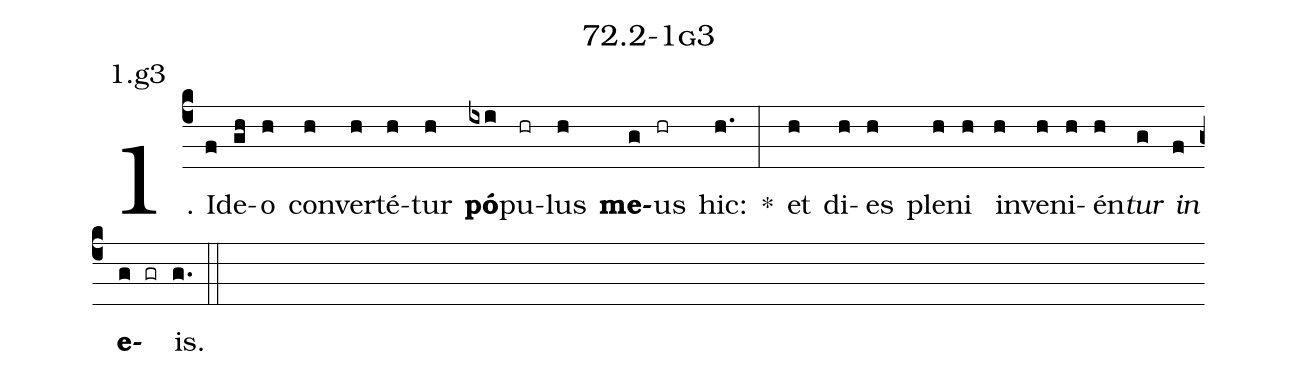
name: 72.2-1g3;
annotation: 1.g3;
%%
(c4)1. Id(f)e(gh)o(h) con(h)ver(h)té(h)tur(h) <b>pó</b>(ixi)pu(hr)lus(h) <b>me</b>(g)us(hr) hic:(h.) *(:) et(h) di(h)es(h) ple(h)ni(h) in(h)ve(h)ni(h)én(h)<i>tur</i>(g) <i>in</i>(f) <b>e</b>(g gr)is.(g.) (::)


%E(h) u(h) o(g) u(f) a(g) e.(g.) (::)
